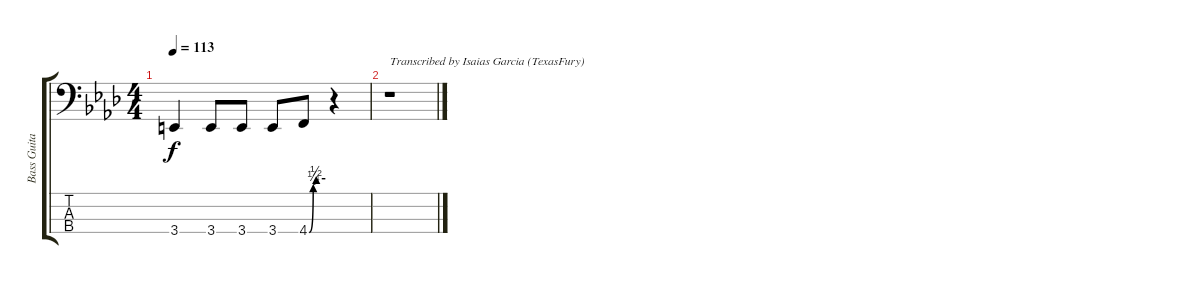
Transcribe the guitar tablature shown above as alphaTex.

\track ("Bass Guitar" "Bass Guita") {instrument electricbassfinger}
\staff {score tabs}
\tuning (Gb2 Db2 Ab1 Db1) {hide}
\ts (4 4)
\tempo 113
\clef f4
\ks fminor
3.4{t}.4{dy f} 3.4.8 3.4.8 3.4.8 4.4{be (custom 0 0 15 1 26 2 60 2)}.8 r.4 |
r.1{txt "Transcribed by Isaias Garcia (TexasFury)"}
